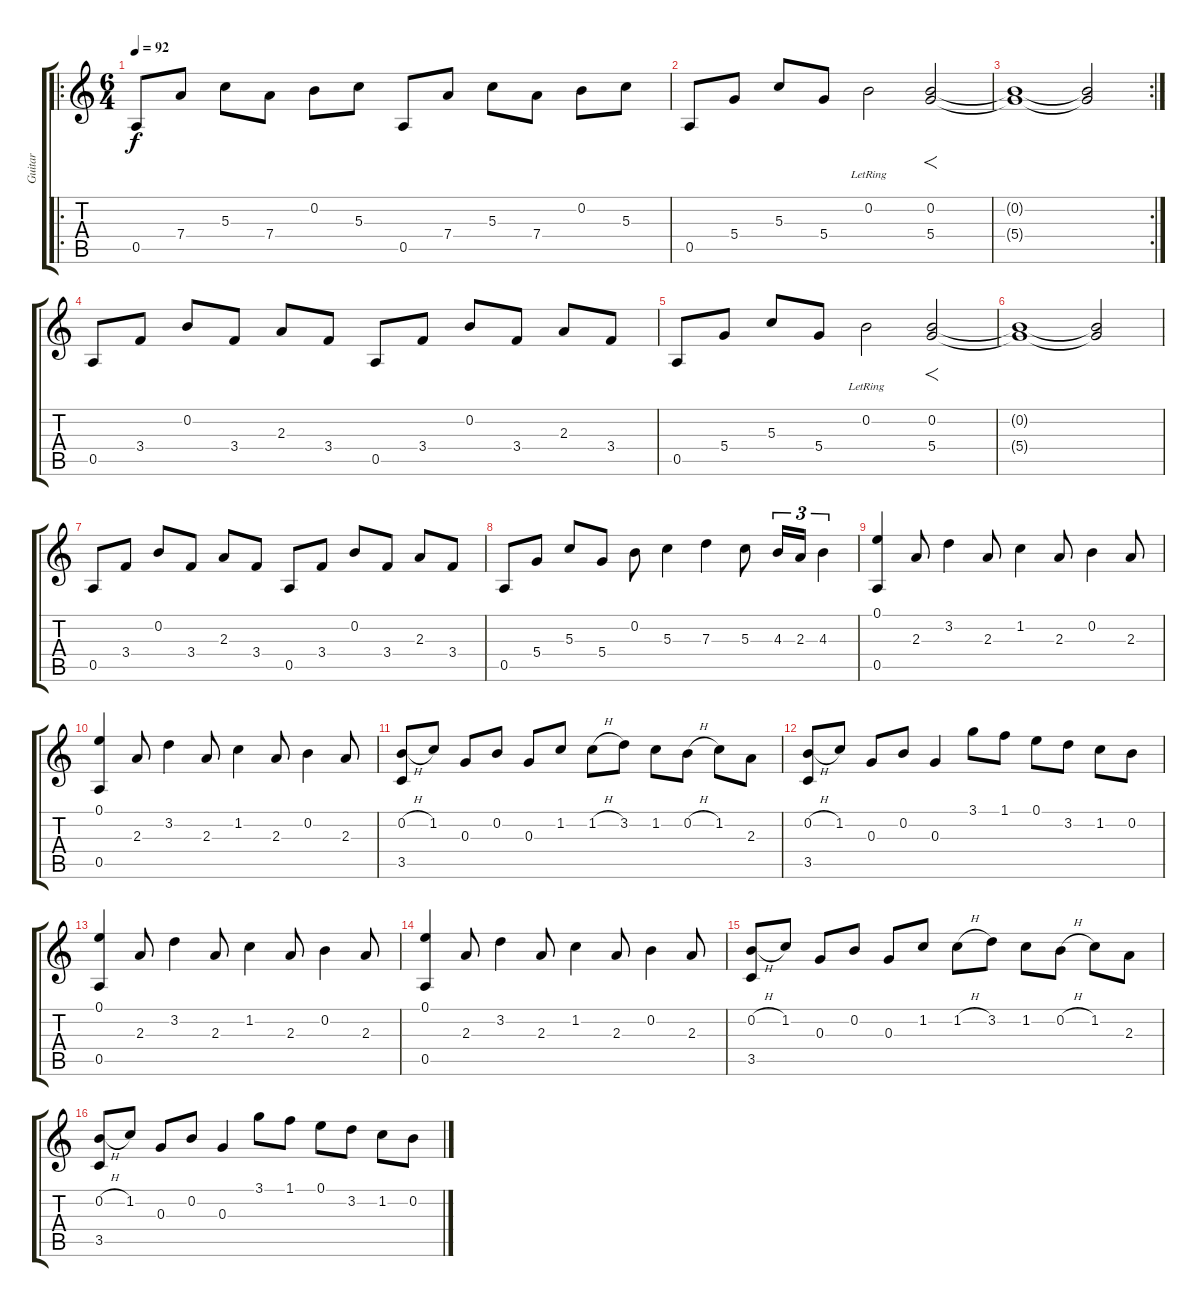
\track ("Guitar" "Guitar") {instrument acousticguitarsteel}
\staff {score tabs}
\tuning (E4 B3 G3 D3 A2 D2) {hide}
\ro
\ts (6 4)
\tempo 92
\clef g2
\ks c
0.5.8{dy f instrument acousticguitarsteel} 7.4.8 5.3.8 7.4.8 0.2.8 5.3.8 0.5.8 7.4.8 5.3.8 7.4.8 0.2.8 5.3.8 |
0.5.8 5.4.8 5.3.8 5.4.8 0.2{lr}.2 (0.2 5.4).2{f instrument distortionguitar} |
\rc 2
(0.2{t} 5.4{t}).1 (0.2{t} 5.4{t}).2 |
0.5.8{instrument acousticguitarsteel} 3.4.8 0.2.8 3.4.8 2.3.8 3.4.8 0.5.8 3.4.8 0.2.8 3.4.8 2.3.8 3.4.8 |
0.5.8 5.4.8 5.3.8 5.4.8 0.2{lr}.2 (0.2 5.4).2{f instrument distortionguitar} |
(0.2{t} 5.4{t}).1 (0.2{t} 5.4{t}).2 |
0.5.8{instrument acousticguitarsteel} 3.4.8 0.2.8 3.4.8 2.3.8 3.4.8 0.5.8 3.4.8 0.2.8 3.4.8 2.3.8 3.4.8 |
0.5.8 5.4.8 5.3.8 5.4.8 0.2.8 5.3.4 7.3.4 5.3.8 4.3.16{tu (3 2)} 2.3.16{tu (3 2)} 4.3.4{tu (3 2)} |
(0.1 0.5).4 2.3.8 3.2.4 2.3.8 1.2.4 2.3.8 0.2.4 2.3.8 |
(0.1 0.5).4 2.3.8 3.2.4 2.3.8 1.2.4 2.3.8 0.2.4 2.3.8 |
(0.2{h} 3.5).8 1.2.8 0.3.8 0.2.8 0.3.8 1.2.8 1.2{h}.8 3.2.8 1.2.8 0.2{h}.8 1.2.8 2.3.8 |
(0.2{h} 3.5).8 1.2.8 0.3.8 0.2.8 0.3.4 3.1.8 1.1.8 0.1.8 3.2.8 1.2.8 0.2.8 |
(0.1 0.5).4 2.3.8 3.2.4 2.3.8 1.2.4 2.3.8 0.2.4 2.3.8 |
(0.1 0.5).4 2.3.8 3.2.4 2.3.8 1.2.4 2.3.8 0.2.4 2.3.8 |
(0.2{h} 3.5).8 1.2.8 0.3.8 0.2.8 0.3.8 1.2.8 1.2{h}.8 3.2.8 1.2.8 0.2{h}.8 1.2.8 2.3.8 |
(0.2{h} 3.5).8 1.2.8 0.3.8 0.2.8 0.3.4 3.1.8 1.1.8 0.1.8 3.2.8 1.2.8 0.2.8
